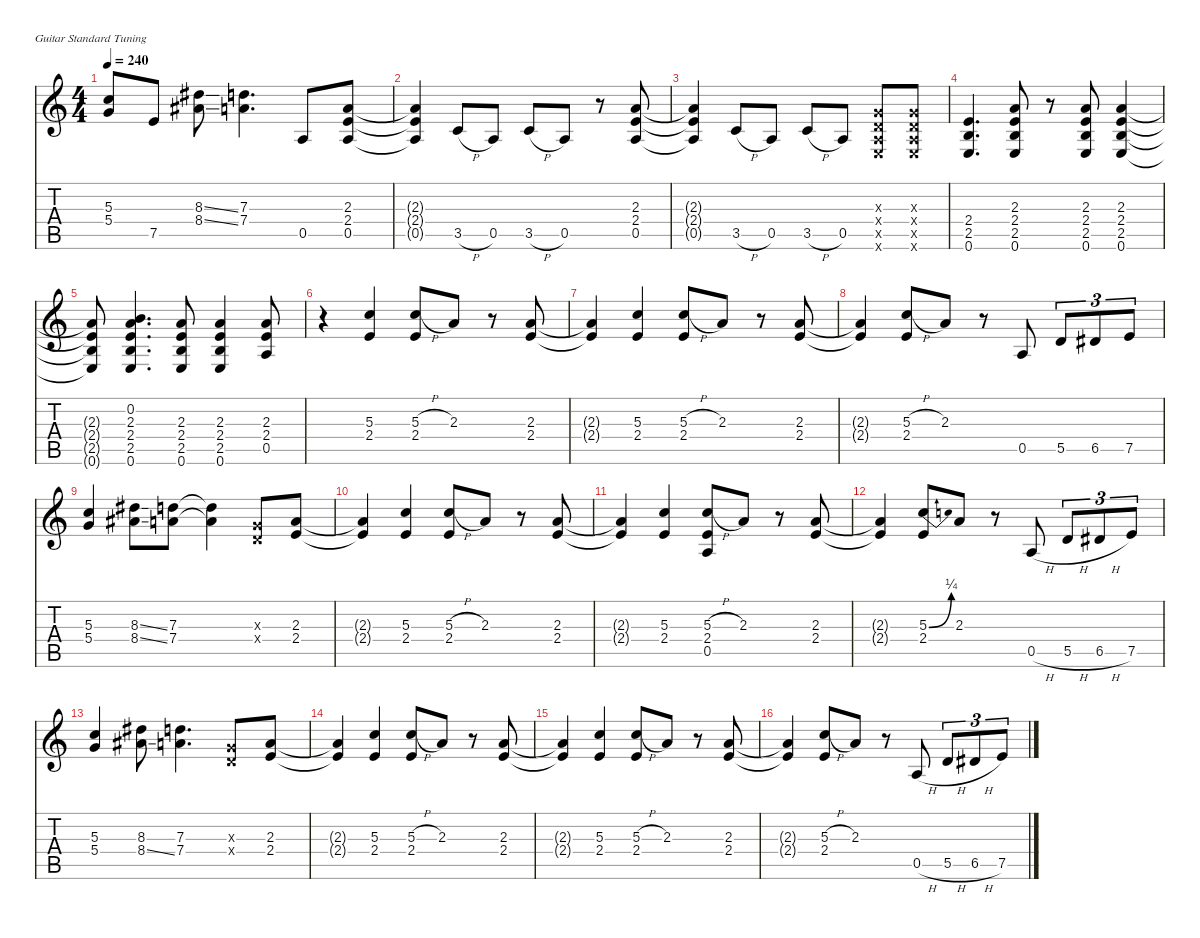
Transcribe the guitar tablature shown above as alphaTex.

\defaultSystemsLayout 4
\hideDynamics
\bracketExtendMode nobrackets
\singleTrackTrackNamePolicy hidden
\multiTrackTrackNamePolicy hidden
\otherSystemsTrackNameOrientation horizontal
\track ("Guitar" "dist.guit.") {instrument distortionguitar}
\staff {score tabs}
\tuning (E4 B3 G3 D3 A2 E2)
\ts (4 4)
\tempo 240
\clef g2
\ks c
(5.3 5.4).8{dy f beam Up} 7.5.8{beam Up} (8.3{ss acc #} 8.4{ss acc #}).8{beam Down} (7.3 7.4).4{d beam Down} 0.5.8{beam Up} (2.3 2.4 0.5).8{beam Up} |
(2.3{t} 2.4{t} 0.5{t}).4{beam Up} 3.5{h}.8{beam Up} 0.5.8{beam Up} 3.5{h}.8{beam Up} 0.5.8{beam Up} r.8{beam Up} (2.3 2.4 0.5).8{beam Up} |
(2.3{t} 2.4{t} 0.5{t}).4{beam Up} 3.5{h}.8{beam Up} 0.5.8{beam Up} 3.5{h}.8{beam Up} 0.5.8{beam Up} (0.3{x} 0.4{x} 0.5{x} 0.6{x}).8{beam Up} (0.3{x} 0.4{x} 0.5{x} 0.6{x}).8{beam Up} |
(2.4 2.5 0.6).4{d beam Up} (2.3 2.4 2.5 0.6).8{beam Up} r.8{beam Up} (2.3 2.4 2.5 0.6).8{beam Up} (2.3 2.4 2.5 0.6).4{beam Up} |
(2.3{t} 2.4{t} 2.5{t} 0.6{t}).8{beam Up} (0.2 2.3 2.4 2.5 0.6).4{d beam Up} (2.3 2.4 2.5 0.6).8{beam Up} (2.3 2.4 2.5 0.6).4{beam Up} (2.3 2.4 0.5).8{beam Up} |
r.4{beam Down} (5.3 2.4).4{beam Up} (5.3{h} 2.4).8{beam Up} 2.3.8{beam Up} r.8{beam Up} (2.3 2.4).8{beam Up} |
(2.3{t} 2.4{t}).4{beam Up} (5.3 2.4).4{beam Up} (5.3{h} 2.4).8{beam Up} 2.3.8{beam Up} r.8{beam Up} (2.3 2.4).8{beam Up} |
(2.3{t} 2.4{t}).4{beam Up} (5.3{h} 2.4).8{beam Up} 2.3.8{beam Up} r.8{beam Up} 0.5.8{beam Up} 5.5.8{tu (3 2) beam Up} 6.5{acc #}.8{tu (3 2) beam Up} 7.5.8{tu (3 2) beam Up} |
(5.3 5.4).4{beam Up} (8.3{ss acc #} 8.4{ss acc #}).8{beam Down} (7.3 7.4).8{beam Down} (7.3{t} 7.4{t}).4{beam Down} (0.3{x} 0.4{x}).8{beam Up} (2.3 2.4).8{beam Up} |
(2.3{t} 2.4{t}).4{beam Up} (5.3 2.4).4{beam Up} (5.3{h} 2.4).8{beam Up} 2.3.8{beam Up} r.8{beam Up} (2.3 2.4).8{beam Up} |
(2.3{t} 2.4{t}).4{beam Up} (5.3 2.4).4{beam Up} (5.3{h} 2.4 0.5).8{beam Up} 2.3.8{beam Up} r.8{beam Up} (2.3 2.4).8{beam Up} |
(2.3{t} 2.4{t}).4{beam Up} (5.3{be (bend 0 0 30 1)} 2.4).8{beam Up} 2.3.8{beam Up} r.8{beam Up} 0.5{h}.8{beam Up} 5.5{h}.8{tu (3 2) beam Up} 6.5{h acc #}.8{tu (3 2) beam Up} 7.5.8{tu (3 2) beam Up} |
(5.3 5.4).4{beam Up} (8.3{acc #} 8.4{ss acc #}).8{beam Down} (7.3 7.4).4{d beam Down} (0.3{x} 0.4{x}).8{beam Up} (2.3 2.4).8{beam Up} |
(2.3{t} 2.4{t}).4{beam Up} (5.3 2.4).4{beam Up} (5.3{h} 2.4).8{beam Up} 2.3.8{beam Up} r.8{beam Up} (2.3 2.4).8{beam Up} |
(2.3{t} 2.4{t}).4{beam Up} (5.3 2.4).4{beam Up} (5.3{h} 2.4).8{beam Up} 2.3.8{beam Up} r.8{beam Up} (2.3 2.4).8{beam Up} |
(2.3{t} 2.4{t}).4{beam Up} (5.3{h} 2.4).8{beam Up} 2.3.8{beam Up} r.8{beam Up} 0.5{h}.8{beam Up} 5.5{h}.8{tu (3 2) beam Up} 6.5{h acc #}.8{tu (3 2) beam Up} 7.5.8{tu (3 2) beam Up}
